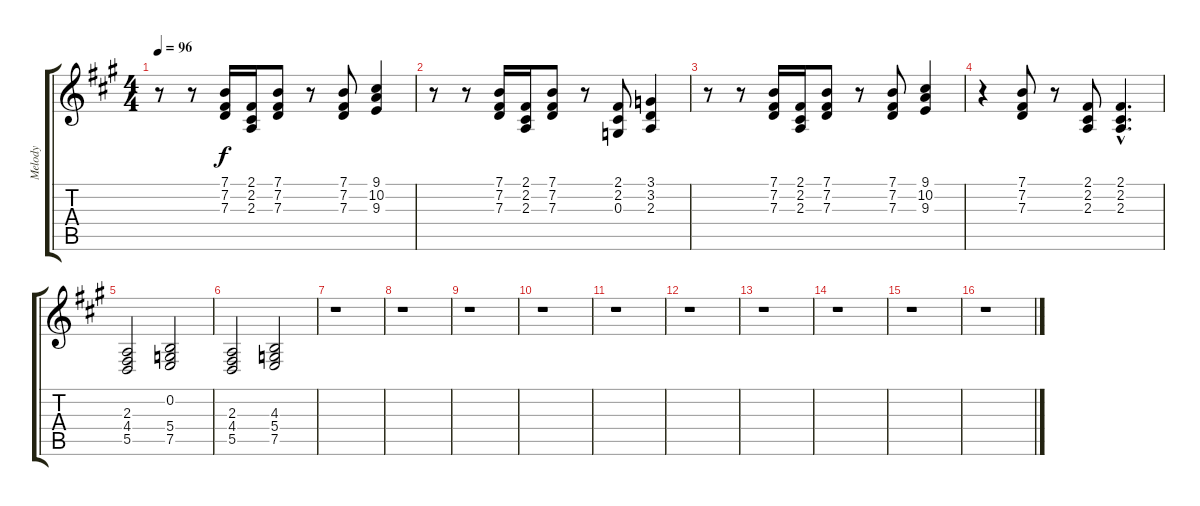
\track ("Melody" "Melody") {instrument stringensemble1}
\staff {score tabs}
\tuning (E4 B3 G3 D3 A2 E2) {hide}
\ts (4 4)
\tempo 96
\clef g2
\ks a
r.8{dy f instrument stringensemble1} r.8 (7.1 7.2 7.3).16 (2.1 2.2 2.3).16 (7.1 7.2 7.3).8 r.8 (7.1 7.2 7.3).8 (9.1 10.2 9.3).4 |
r.8 r.8 (7.1 7.2 7.3).16 (2.1 2.2 2.3).16 (7.1 7.2 7.3).8 r.8 (2.1 2.2 0.3).8 (3.1 3.2 2.3).4 |
r.8 r.8 (7.1 7.2 7.3).16 (2.1 2.2 2.3).16 (7.1 7.2 7.3).8 r.8 (7.1 7.2 7.3).8 (9.1 10.2 9.3).4 |
r.4 (7.1 7.2 7.3).8 r.8 (2.1 2.2 2.3).8 (2.1{hac} 2.2{hac} 2.3{hac}).4{d} |
(2.3 4.4 5.5).2 (0.2 5.4 7.5).2 |
(2.3 4.4 5.5).2 (4.3 5.4 7.5).2 |
r.1 |
r.1 |
r.1 |
r.1 |
r.1 |
r.1 |
r.1 |
r.1 |
r.1 |
r.1
